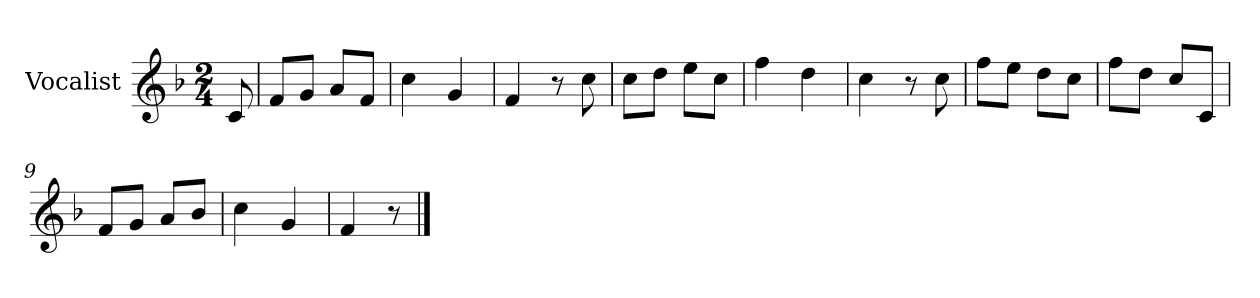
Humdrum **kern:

**kern
*part1
*staff1
*I"Vocalist
*k[b-]
*F:
*M2/4
=
8c
=1
8fL
8gJ
8aL
8fJ
=2
4cc
4g
=3
4f
8r
8cc
=4
8ccL
8ddJ
8eeL
8ccJ
=5
4ff
4dd
=6
4cc
8r
8cc
=7
8ffL
8eeJ
8ddL
8ccJ
=8
8ffL
8ddJ
8ccL
8cJ
=9
8fL
8gJ
8aL
8b-J
=10
4cc
4g
=11
4f
8r
==
*-
